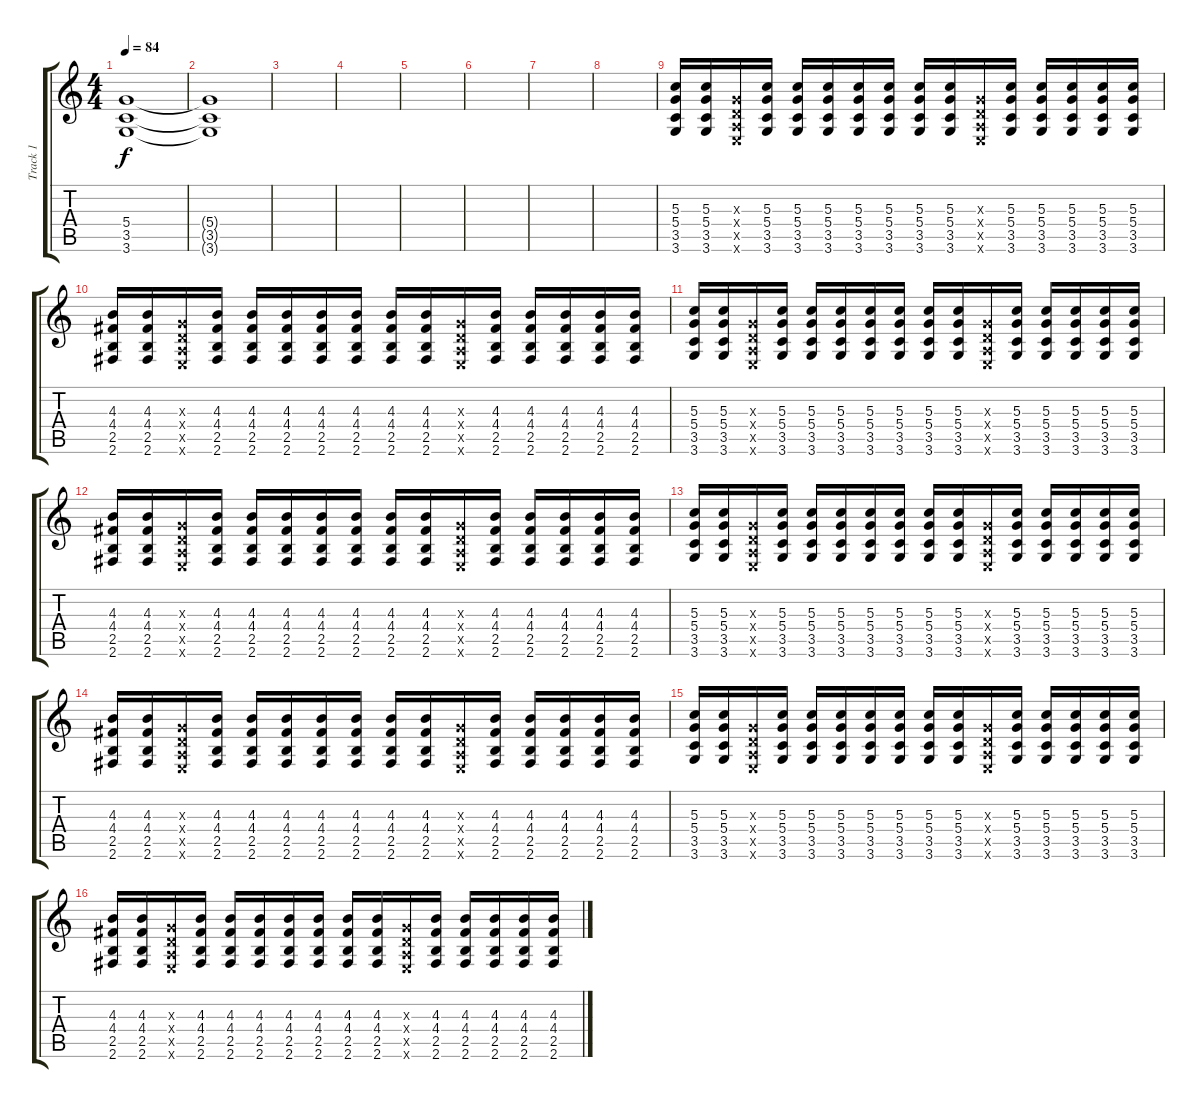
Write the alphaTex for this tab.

\track ("Track 1" "Track 1") {instrument distortionguitar}
\staff {score tabs}
\tuning (E4 B3 G3 D3 A2 E2) {hide}
\ts (4 4)
\tempo 84
\clef g2
\ks c
(5.4 3.5 3.6).1{dy f volume 0} |
(5.4{t} 3.5{t} 3.6{t}).1 |
|
|
|
|
|
|
(5.3 5.4 3.5 3.6).16 (5.3 5.4 3.5 3.6).16 (0.3{x} 0.4{x} 0.5{x} 0.6{x}).16 (5.3 5.4 3.5 3.6).16 (5.3 5.4 3.5 3.6).16 (5.3 5.4 3.5 3.6).16 (5.3 5.4 3.5 3.6).16 (5.3 5.4 3.5 3.6).16 (5.3 5.4 3.5 3.6).16 (5.3 5.4 3.5 3.6).16 (0.3{x} 0.4{x} 0.5{x} 0.6{x}).16 (5.3 5.4 3.5 3.6).16 (5.3 5.4 3.5 3.6).16 (5.3 5.4 3.5 3.6).16 (5.3 5.4 3.5 3.6).16 (5.3 5.4 3.5 3.6).16 |
(4.3 4.4 2.5 2.6).16 (4.3 4.4 2.5 2.6).16 (0.3{x} 0.4{x} 0.5{x} 0.6{x}).16 (4.3 4.4 2.5 2.6).16 (4.3 4.4 2.5 2.6).16 (4.3 4.4 2.5 2.6).16 (4.3 4.4 2.5 2.6).16 (4.3 4.4 2.5 2.6).16 (4.3 4.4 2.5 2.6).16 (4.3 4.4 2.5 2.6).16 (0.3{x} 0.4{x} 0.5{x} 0.6{x}).16 (4.3 4.4 2.5 2.6).16 (4.3 4.4 2.5 2.6).16 (4.3 4.4 2.5 2.6).16 (4.3 4.4 2.5 2.6).16 (4.3 4.4 2.5 2.6).16 |
(5.3 5.4 3.5 3.6).16 (5.3 5.4 3.5 3.6).16 (0.3{x} 0.4{x} 0.5{x} 0.6{x}).16 (5.3 5.4 3.5 3.6).16 (5.3 5.4 3.5 3.6).16 (5.3 5.4 3.5 3.6).16 (5.3 5.4 3.5 3.6).16 (5.3 5.4 3.5 3.6).16 (5.3 5.4 3.5 3.6).16 (5.3 5.4 3.5 3.6).16 (0.3{x} 0.4{x} 0.5{x} 0.6{x}).16 (5.3 5.4 3.5 3.6).16 (5.3 5.4 3.5 3.6).16 (5.3 5.4 3.5 3.6).16 (5.3 5.4 3.5 3.6).16 (5.3 5.4 3.5 3.6).16 |
(4.3 4.4 2.5 2.6).16 (4.3 4.4 2.5 2.6).16 (0.3{x} 0.4{x} 0.5{x} 0.6{x}).16 (4.3 4.4 2.5 2.6).16 (4.3 4.4 2.5 2.6).16 (4.3 4.4 2.5 2.6).16 (4.3 4.4 2.5 2.6).16 (4.3 4.4 2.5 2.6).16 (4.3 4.4 2.5 2.6).16 (4.3 4.4 2.5 2.6).16 (0.3{x} 0.4{x} 0.5{x} 0.6{x}).16 (4.3 4.4 2.5 2.6).16 (4.3 4.4 2.5 2.6).16 (4.3 4.4 2.5 2.6).16 (4.3 4.4 2.5 2.6).16 (4.3 4.4 2.5 2.6).16 |
(5.3 5.4 3.5 3.6).16 (5.3 5.4 3.5 3.6).16 (0.3{x} 0.4{x} 0.5{x} 0.6{x}).16 (5.3 5.4 3.5 3.6).16 (5.3 5.4 3.5 3.6).16 (5.3 5.4 3.5 3.6).16 (5.3 5.4 3.5 3.6).16 (5.3 5.4 3.5 3.6).16 (5.3 5.4 3.5 3.6).16 (5.3 5.4 3.5 3.6).16 (0.3{x} 0.4{x} 0.5{x} 0.6{x}).16 (5.3 5.4 3.5 3.6).16 (5.3 5.4 3.5 3.6).16 (5.3 5.4 3.5 3.6).16 (5.3 5.4 3.5 3.6).16 (5.3 5.4 3.5 3.6).16 |
(4.3 4.4 2.5 2.6).16 (4.3 4.4 2.5 2.6).16 (0.3{x} 0.4{x} 0.5{x} 0.6{x}).16 (4.3 4.4 2.5 2.6).16 (4.3 4.4 2.5 2.6).16 (4.3 4.4 2.5 2.6).16 (4.3 4.4 2.5 2.6).16 (4.3 4.4 2.5 2.6).16 (4.3 4.4 2.5 2.6).16 (4.3 4.4 2.5 2.6).16 (0.3{x} 0.4{x} 0.5{x} 0.6{x}).16 (4.3 4.4 2.5 2.6).16 (4.3 4.4 2.5 2.6).16 (4.3 4.4 2.5 2.6).16 (4.3 4.4 2.5 2.6).16 (4.3 4.4 2.5 2.6).16 |
(5.3 5.4 3.5 3.6).16 (5.3 5.4 3.5 3.6).16 (0.3{x} 0.4{x} 0.5{x} 0.6{x}).16 (5.3 5.4 3.5 3.6).16 (5.3 5.4 3.5 3.6).16 (5.3 5.4 3.5 3.6).16 (5.3 5.4 3.5 3.6).16 (5.3 5.4 3.5 3.6).16 (5.3 5.4 3.5 3.6).16 (5.3 5.4 3.5 3.6).16 (0.3{x} 0.4{x} 0.5{x} 0.6{x}).16 (5.3 5.4 3.5 3.6).16 (5.3 5.4 3.5 3.6).16 (5.3 5.4 3.5 3.6).16 (5.3 5.4 3.5 3.6).16 (5.3 5.4 3.5 3.6).16 |
(4.3 4.4 2.5 2.6).16 (4.3 4.4 2.5 2.6).16 (0.3{x} 0.4{x} 0.5{x} 0.6{x}).16 (4.3 4.4 2.5 2.6).16 (4.3 4.4 2.5 2.6).16 (4.3 4.4 2.5 2.6).16 (4.3 4.4 2.5 2.6).16 (4.3 4.4 2.5 2.6).16 (4.3 4.4 2.5 2.6).16 (4.3 4.4 2.5 2.6).16 (0.3{x} 0.4{x} 0.5{x} 0.6{x}).16 (4.3 4.4 2.5 2.6).16 (4.3 4.4 2.5 2.6).16 (4.3 4.4 2.5 2.6).16 (4.3 4.4 2.5 2.6).16 (4.3 4.4 2.5 2.6).16
